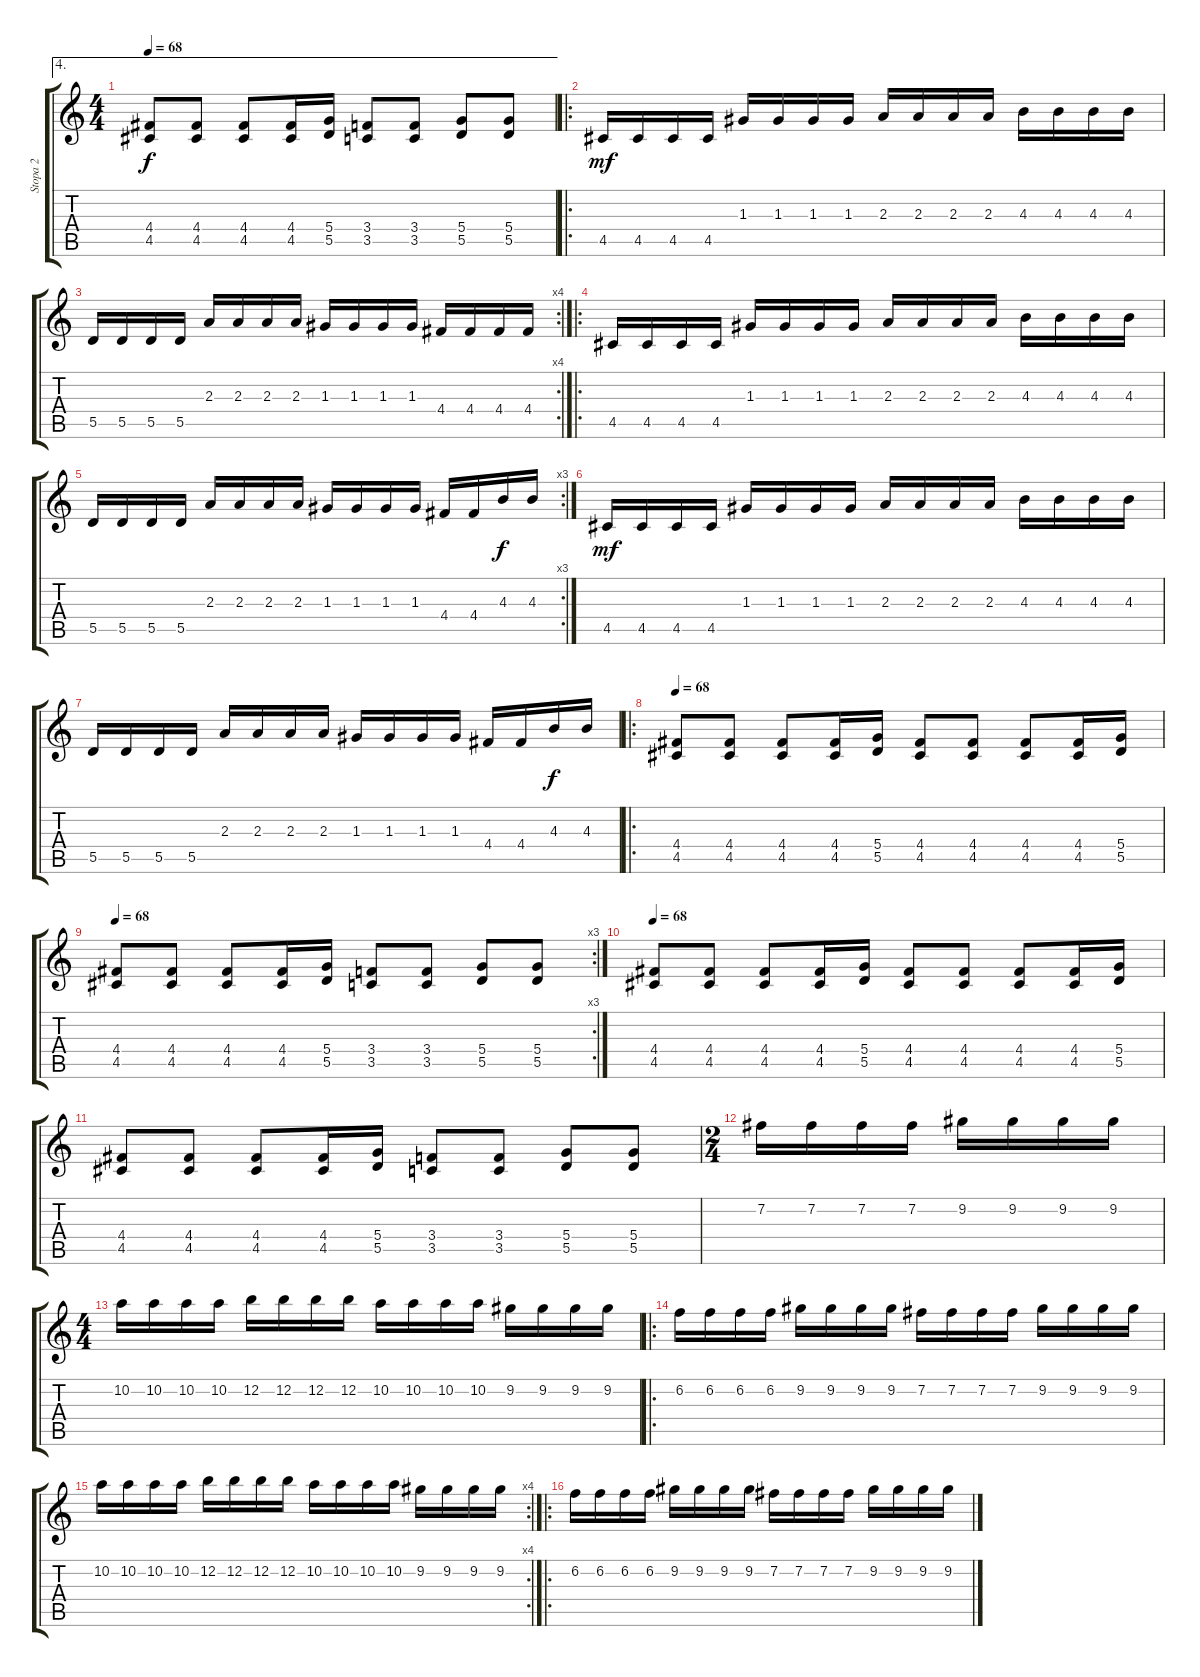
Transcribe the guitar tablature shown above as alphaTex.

\track ("Stopa 2" "Stopa 2") {instrument distortionguitar}
\staff {score tabs}
\tuning (E4 B3 G3 D3 A2 E2) {hide}
\ae 4
\ts (4 4)
\tempo 68
\clef g2
\ks c
(4.4 4.5).8{dy f} (4.4 4.5).8 (4.4 4.5).8 (4.4 4.5).16 (5.4 5.5).16 (3.4 3.5).8 (3.4 3.5).8 (5.4 5.5).8 (5.4 5.5).8 |
\ro
4.5.16{dy mf} 4.5.16 4.5.16 4.5.16 1.3.16 1.3.16 1.3.16 1.3.16 2.3.16 2.3.16 2.3.16 2.3.16 4.3.16 4.3.16 4.3.16 4.3.16 |
\rc 4
5.5.16 5.5.16 5.5.16 5.5.16 2.3.16 2.3.16 2.3.16 2.3.16 1.3.16 1.3.16 1.3.16 1.3.16 4.4.16 4.4.16 4.4.16 4.4.16 |
\ro
4.5.16 4.5.16 4.5.16 4.5.16 1.3.16 1.3.16 1.3.16 1.3.16 2.3.16 2.3.16 2.3.16 2.3.16 4.3.16 4.3.16 4.3.16 4.3.16 |
\rc 3
5.5.16 5.5.16 5.5.16 5.5.16 2.3.16 2.3.16 2.3.16 2.3.16 1.3.16 1.3.16 1.3.16 1.3.16 4.4.16 4.4.16 4.3.16{dy f} 4.3.16 |
4.5.16{dy mf} 4.5.16 4.5.16 4.5.16 1.3.16 1.3.16 1.3.16 1.3.16 2.3.16 2.3.16 2.3.16 2.3.16 4.3.16 4.3.16 4.3.16 4.3.16 |
5.5.16 5.5.16 5.5.16 5.5.16 2.3.16 2.3.16 2.3.16 2.3.16 1.3.16 1.3.16 1.3.16 1.3.16 4.4.16 4.4.16 4.3.16{dy f} 4.3.16 |
\ro
\tempo 68
(4.4 4.5).8 (4.4 4.5).8 (4.4 4.5).8 (4.4 4.5).16 (5.4 5.5).16 (4.4 4.5).8 (4.4 4.5).8 (4.4 4.5).8 (4.4 4.5).16 (5.4 5.5).16 |
\rc 3
\tempo 68
(4.4 4.5).8 (4.4 4.5).8 (4.4 4.5).8 (4.4 4.5).16 (5.4 5.5).16 (3.4 3.5).8 (3.4 3.5).8 (5.4 5.5).8 (5.4 5.5).8 |
\tempo 68
(4.4 4.5).8 (4.4 4.5).8 (4.4 4.5).8 (4.4 4.5).16 (5.4 5.5).16 (4.4 4.5).8 (4.4 4.5).8 (4.4 4.5).8 (4.4 4.5).16 (5.4 5.5).16 |
(4.4 4.5).8 (4.4 4.5).8 (4.4 4.5).8 (4.4 4.5).16 (5.4 5.5).16 (3.4 3.5).8 (3.4 3.5).8 (5.4 5.5).8 (5.4 5.5).8 |
\ts (2 4)
7.2.16 7.2.16 7.2.16 7.2.16 9.2.16 9.2.16 9.2.16 9.2.16 |
\ts (4 4)
10.2.16 10.2.16 10.2.16 10.2.16 12.2.16 12.2.16 12.2.16 12.2.16 10.2.16 10.2.16 10.2.16 10.2.16 9.2.16 9.2.16 9.2.16 9.2.16 |
\ro
6.2.16 6.2.16 6.2.16 6.2.16 9.2.16 9.2.16 9.2.16 9.2.16 7.2.16 7.2.16 7.2.16 7.2.16 9.2.16 9.2.16 9.2.16 9.2.16 |
\rc 4
10.2.16 10.2.16 10.2.16 10.2.16 12.2.16 12.2.16 12.2.16 12.2.16 10.2.16 10.2.16 10.2.16 10.2.16 9.2.16 9.2.16 9.2.16 9.2.16 |
\ro
6.2.16 6.2.16 6.2.16 6.2.16 9.2.16 9.2.16 9.2.16 9.2.16 7.2.16 7.2.16 7.2.16 7.2.16 9.2.16 9.2.16 9.2.16 9.2.16
